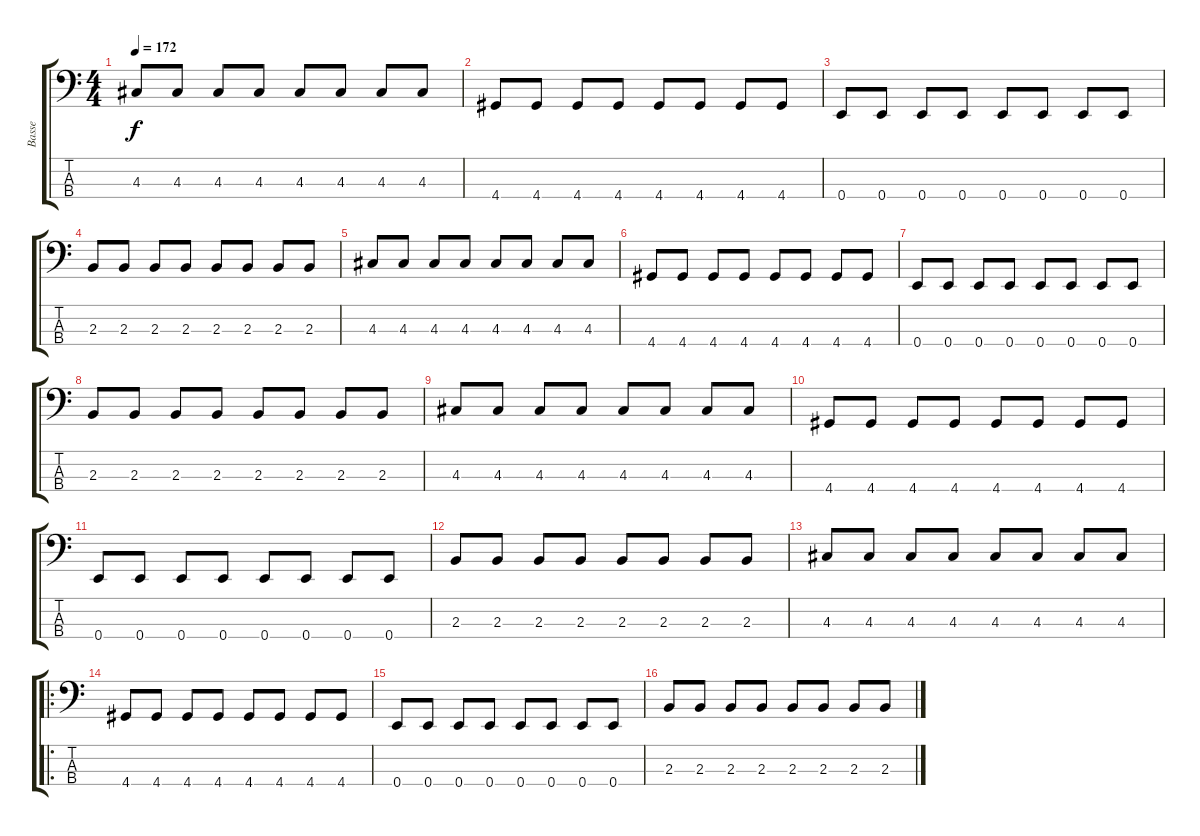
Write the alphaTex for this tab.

\track ("Basse" "Basse") {instrument electricbasspick}
\staff {score tabs}
\tuning (G2 D2 A1 E1) {hide}
\ts (4 4)
\tempo 172
\clef f4
\ks c
4.3.8{dy f} 4.3.8 4.3.8 4.3.8 4.3.8 4.3.8 4.3.8 4.3.8 |
4.4.8 4.4.8 4.4.8 4.4.8 4.4.8 4.4.8 4.4.8 4.4.8 |
0.4.8 0.4.8 0.4.8 0.4.8 0.4.8 0.4.8 0.4.8 0.4.8 |
2.3.8 2.3.8 2.3.8 2.3.8 2.3.8 2.3.8 2.3.8 2.3.8 |
4.3.8 4.3.8 4.3.8 4.3.8 4.3.8 4.3.8 4.3.8 4.3.8 |
4.4.8 4.4.8 4.4.8 4.4.8 4.4.8 4.4.8 4.4.8 4.4.8 |
0.4.8 0.4.8 0.4.8 0.4.8 0.4.8 0.4.8 0.4.8 0.4.8 |
2.3.8 2.3.8 2.3.8 2.3.8 2.3.8 2.3.8 2.3.8 2.3.8 |
4.3.8 4.3.8 4.3.8 4.3.8 4.3.8 4.3.8 4.3.8 4.3.8 |
4.4.8 4.4.8 4.4.8 4.4.8 4.4.8 4.4.8 4.4.8 4.4.8 |
0.4.8 0.4.8 0.4.8 0.4.8 0.4.8 0.4.8 0.4.8 0.4.8 |
2.3.8 2.3.8 2.3.8 2.3.8 2.3.8 2.3.8 2.3.8 2.3.8 |
4.3.8 4.3.8 4.3.8 4.3.8 4.3.8 4.3.8 4.3.8 4.3.8 |
\ro
4.4.8 4.4.8 4.4.8 4.4.8 4.4.8 4.4.8 4.4.8 4.4.8 |
0.4.8 0.4.8 0.4.8 0.4.8 0.4.8 0.4.8 0.4.8 0.4.8 |
2.3.8 2.3.8 2.3.8 2.3.8 2.3.8 2.3.8 2.3.8 2.3.8
